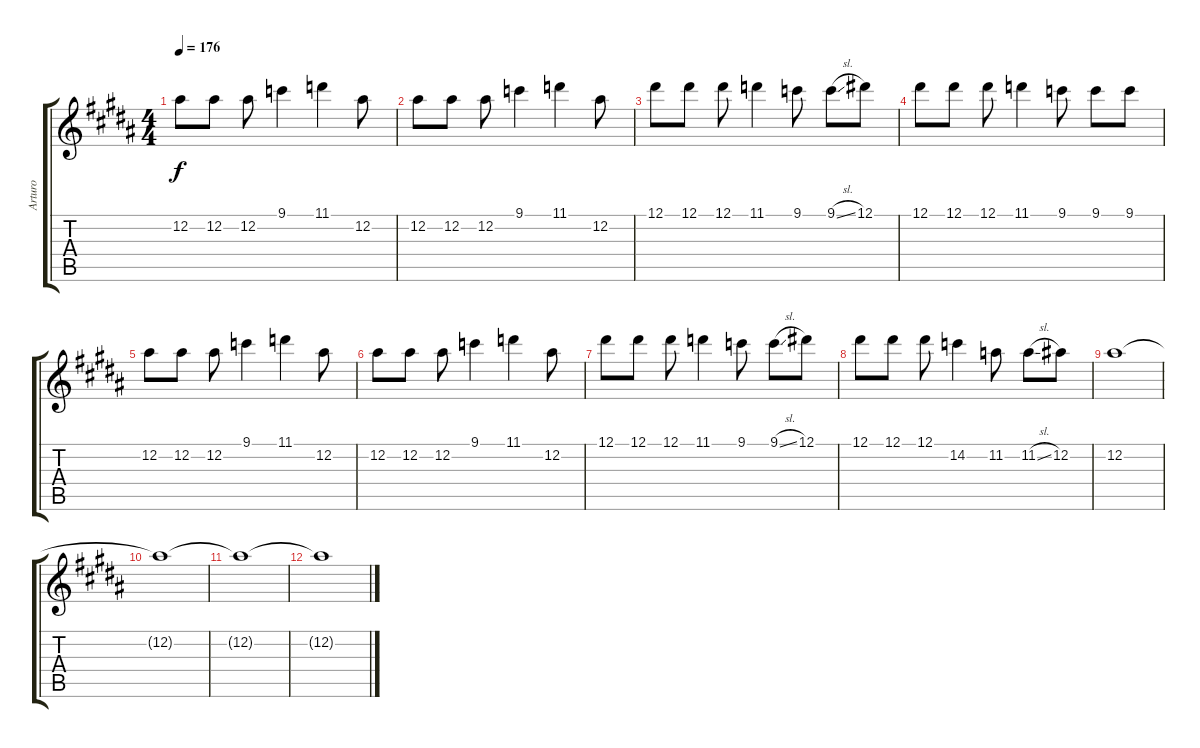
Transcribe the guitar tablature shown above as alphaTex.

\track ("Arturo" "Arturo") {instrument distortionguitar}
\staff {score tabs}
\tuning (Eb4 Bb3 Gb3 Db3 Ab2 Eb2) {hide}
\ts (4 4)
\tempo 176
\clef g2
\ks b
12.2.8{dy f} 12.2.8 12.2.8 9.1.4 11.1.4 12.2.8 |
12.2.8 12.2.8 12.2.8 9.1.4 11.1.4 12.2.8 |
12.1.8 12.1.8 12.1.8 11.1.4 9.1.8 9.1{sl}.8 12.1.8 |
12.1.8 12.1.8 12.1.8 11.1.4 9.1.8 9.1.8 9.1.8 |
12.2.8 12.2.8 12.2.8 9.1.4 11.1.4 12.2.8 |
12.2.8 12.2.8 12.2.8 9.1.4 11.1.4 12.2.8 |
12.1.8 12.1.8 12.1.8 11.1.4 9.1.8 9.1{sl}.8 12.1.8 |
12.1.8 12.1.8 12.1.8 14.2.4 11.2.8 11.2{sl}.8 12.2.8 |
12.2.1{volume 0} |
12.2{t}.1 |
12.2{t}.1 |
12.2{t}.1
